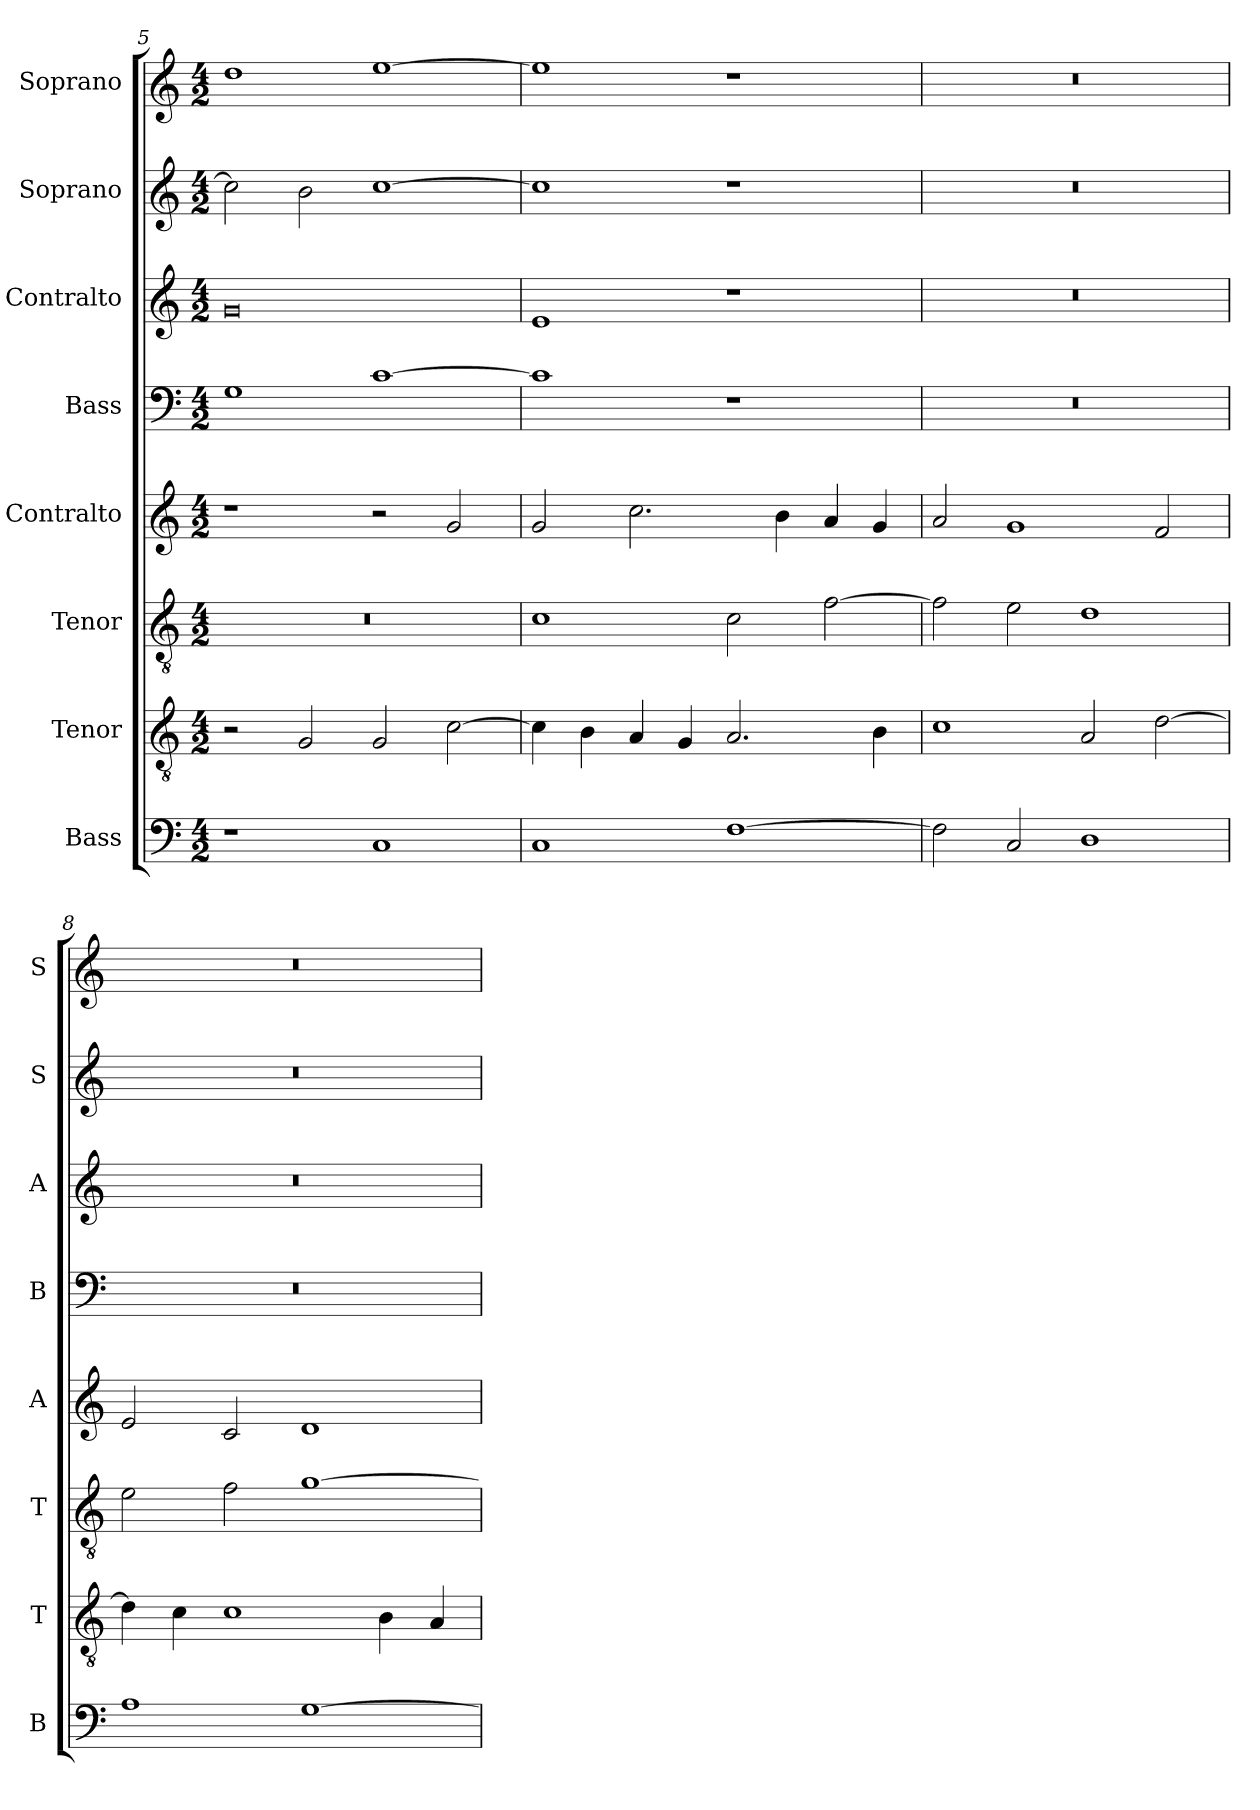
**kern	**kern	**kern	**kern	**kern	**kern	**kern	**kern
*part8	*part7	*part6	*part5	*part4	*part3	*part2	*part1
*staff8	*staff7	*staff6	*staff5	*staff4	*staff3	*staff2	*staff1
*I"Bass	*I"Tenor	*I"Tenor	*I"Contralto	*I"Bass	*I"Contralto	*I"Soprano	*I"Soprano
*I'B	*I'T	*I'T	*I'A	*I'B	*I'A	*I'S	*I'S
*clefF4	*clefGv2	*clefGv2	*clefG2	*clefF4	*clefG2	*clefG2	*clefG2
*k[]	*k[]	*k[]	*k[]	*k[]	*k[]	*k[]	*k[]
*G:mix	*G:mix	*G:mix	*G:mix	*G:mix	*G:mix	*G:mix	*G:mix
*M4/2	*M4/2	*M4/2	*M4/2	*M4/2	*M4/2	*M4/2	*M4/2
=5	=5	=5	=5	=5	=5	=5	=5
1r	2r	0r	1r	1G	0g	2cc]	1dd
.	2G	.	.	.	.	2b	.
1C	2G	.	2r	[1c	.	[1cc	[1ee
.	[2c	.	2g	.	.	.	.
=6	=6	=6	=6	=6	=6	=6	=6
1C	4c]	1c	2g	1c]	1e	1cc]	1ee]
.	4B	.	.	.	.	.	.
.	4A	.	2.cc	.	.	.	.
.	4G	.	.	.	.	.	.
[1F	2.A	2c	.	1r	1r	1r	1r
.	.	.	4b	.	.	.	.
.	.	[2f	4a	.	.	.	.
.	4B	.	4g	.	.	.	.
=7	=7	=7	=7	=7	=7	=7	=7
2F]	1c	2f]	2a	0r	0r	0r	0r
2C	.	2e	1g	.	.	.	.
1D	2A	1d	.	.	.	.	.
.	[2d	.	2f	.	.	.	.
=8	=8	=8	=8	=8	=8	=8	=8
1A	4d]	2e	2e	0r	0r	0r	0r
.	4c	.	.	.	.	.	.
.	1c	2f	2c	.	.	.	.
[1G	.	[1g	1d	.	.	.	.
.	4B	.	.	.	.	.	.
.	4A	.	.	.	.	.	.
=	=	=	=	=	=	=	=
*-	*-	*-	*-	*-	*-	*-	*-
